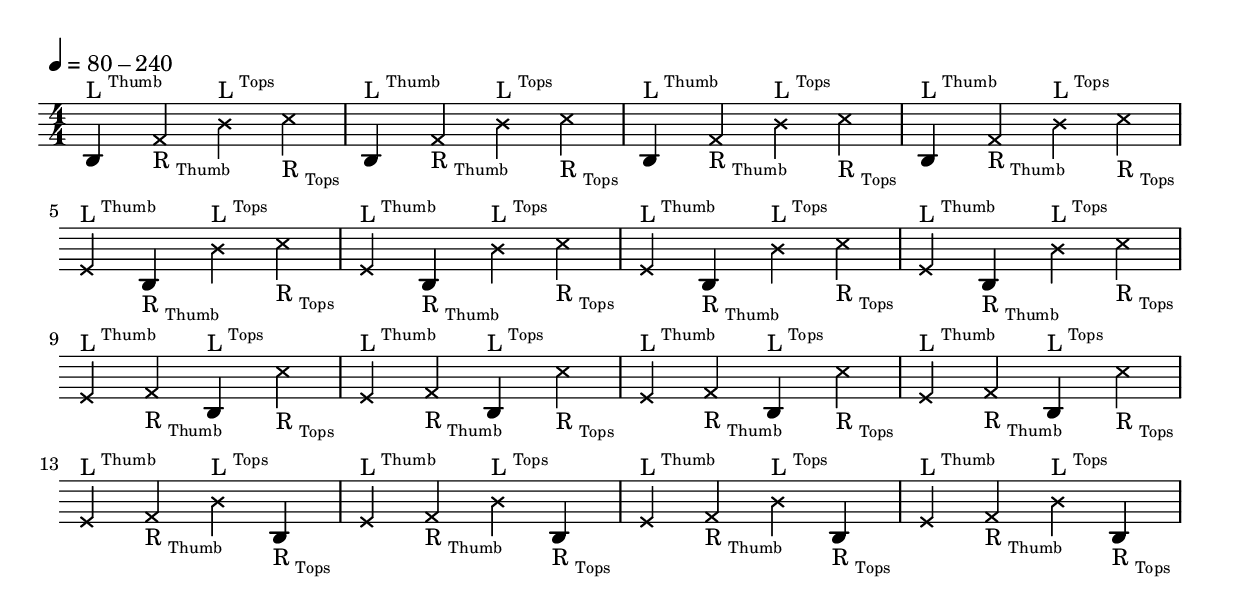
\version "2.24.1"
\include "../global.ly"

\layout {
  indent = -3.5
}

\relative {
  \defaultScoreSettings
  \tempo 4 = 80 - 240
  \time 4/4

  \rimNote

  \repeat unfold 4 { \once \defaultNote  b4^\LThumbTop                    f'_\RThumbBtm                     b^\LTopsTop                     c_\RTopsBtm } \break
  \repeat unfold 4 {                    e,4^\LThumbTop \once \defaultNote  b_\RThumbBtm                    b'^\LTopsTop                     c_\RTopsBtm } \break
  \repeat unfold 4 {                    e,4^\LThumbTop                     f_\RThumbBtm \once \defaultNote b,^\LTopsTop                    c'_\RTopsBtm } \break
  \repeat unfold 4 {                    e,4^\LThumbTop                     f_\RThumbBtm                     b^\LTopsTop \once \defaultNote b,_\RTopsBtm }

  \resetNoteHead
}